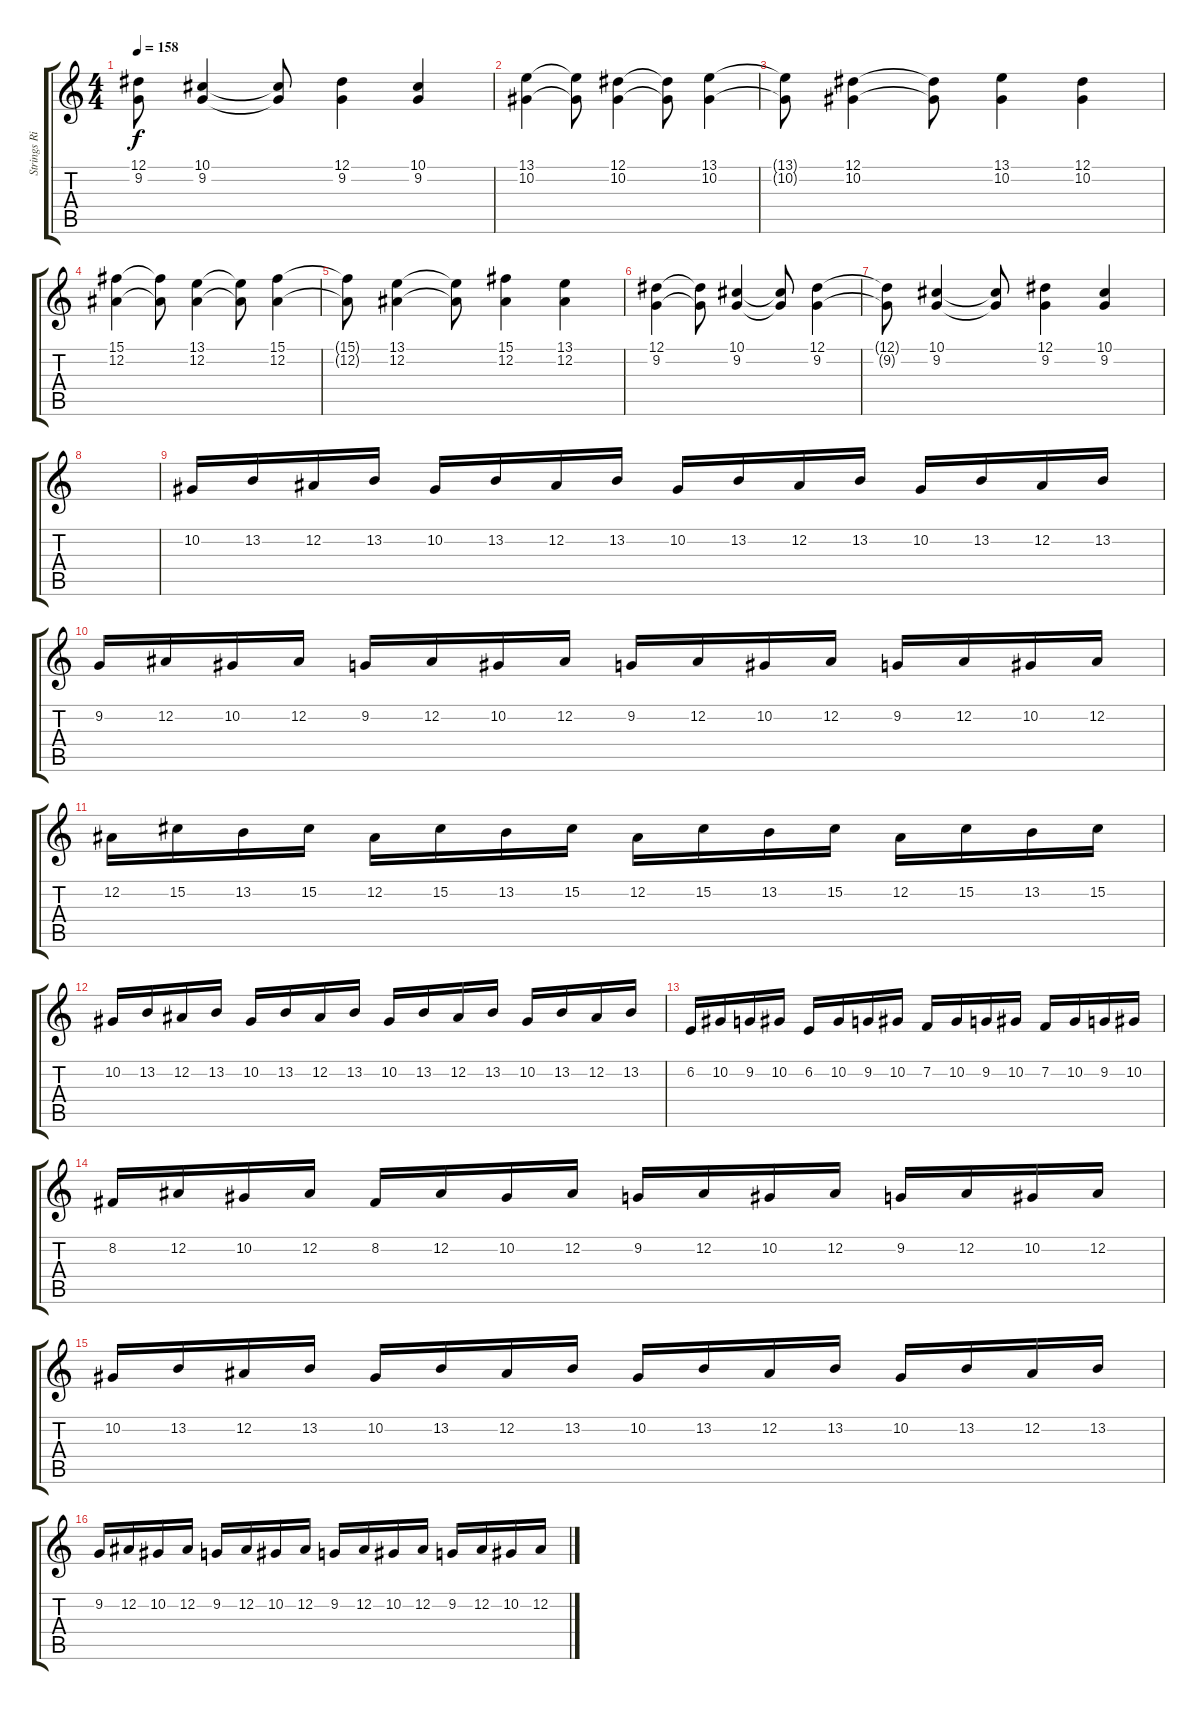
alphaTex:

\track ("Strings RightHand" "Strings Ri") {instrument stringensemble1}
\staff {score tabs}
\tuning (Eb4 Bb3 Gb3 Db3 Ab2 Eb2) {hide}
\ts (4 4)
\tempo 158
\clef g2
\ks c
(12.1{t} 9.2{t}).8{dy f} (10.1 9.2).4 (10.1{t} 9.2{t}).8 (12.1 9.2).4 (10.1 9.2).4 |
(13.1 10.2).4 (13.1{t} 10.2{t}).8 (12.1 10.2).4 (12.1{t} 10.2{t}).8 (13.1 10.2).4 |
(13.1{t} 10.2{t}).8 (12.1 10.2).4 (12.1{t} 10.2{t}).8 (13.1 10.2).4 (12.1 10.2).4 |
(15.1 12.2).4 (15.1{t} 12.2{t}).8 (13.1 12.2).4 (13.1{t} 12.2{t}).8 (15.1 12.2).4 |
(15.1{t} 12.2{t}).8 (13.1 12.2).4 (13.1{t} 12.2{t}).8 (15.1 12.2).4 (13.1 12.2).4 |
(12.1 9.2).4 (12.1{t} 9.2{t}).8 (10.1 9.2).4 (10.1{t} 9.2{t}).8 (12.1 9.2).4 |
(12.1{t} 9.2{t}).8 (10.1 9.2).4 (10.1{t} 9.2{t}).8 (12.1 9.2).4 (10.1 9.2).4 |
|
10.2.16 13.2.16 12.2.16 13.2.16 10.2.16 13.2.16 12.2.16 13.2.16 10.2.16 13.2.16 12.2.16 13.2.16 10.2.16 13.2.16 12.2.16 13.2.16 |
9.2.16 12.2.16 10.2.16 12.2.16 9.2.16 12.2.16 10.2.16 12.2.16 9.2.16 12.2.16 10.2.16 12.2.16 9.2.16 12.2.16 10.2.16 12.2.16 |
12.2.16 15.2.16 13.2.16 15.2.16 12.2.16 15.2.16 13.2.16 15.2.16 12.2.16 15.2.16 13.2.16 15.2.16 12.2.16 15.2.16 13.2.16 15.2.16 |
10.2.16 13.2.16 12.2.16 13.2.16 10.2.16 13.2.16 12.2.16 13.2.16 10.2.16 13.2.16 12.2.16 13.2.16 10.2.16 13.2.16 12.2.16 13.2.16 |
6.2.16 10.2.16 9.2.16 10.2.16 6.2.16 10.2.16 9.2.16 10.2.16 7.2.16 10.2.16 9.2.16 10.2.16 7.2.16 10.2.16 9.2.16 10.2.16 |
8.2.16 12.2.16 10.2.16 12.2.16 8.2.16 12.2.16 10.2.16 12.2.16 9.2.16 12.2.16 10.2.16 12.2.16 9.2.16 12.2.16 10.2.16 12.2.16 |
10.2.16 13.2.16 12.2.16 13.2.16 10.2.16 13.2.16 12.2.16 13.2.16 10.2.16 13.2.16 12.2.16 13.2.16 10.2.16 13.2.16 12.2.16 13.2.16 |
9.2.16 12.2.16 10.2.16 12.2.16 9.2.16 12.2.16 10.2.16 12.2.16 9.2.16 12.2.16 10.2.16 12.2.16 9.2.16 12.2.16 10.2.16 12.2.16
